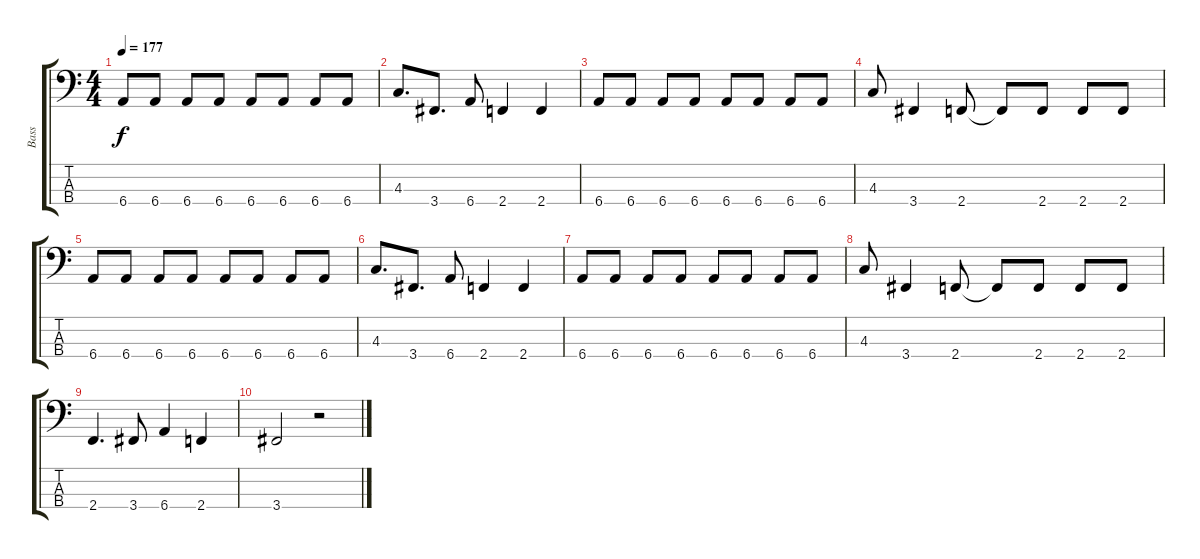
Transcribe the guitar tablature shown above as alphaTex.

\track ("Bass" "Bass") {instrument electricbasspick}
\staff {score tabs}
\tuning (Gb2 Db2 Ab1 Eb1) {hide}
\ts (4 4)
\tempo 177
\clef f4
\ks c
6.4.8{dy f} 6.4.8 6.4.8 6.4.8 6.4.8 6.4.8 6.4.8 6.4.8 |
4.3.8{d} 3.4.8{d} 6.4.8 2.4.4 2.4.4 |
6.4.8 6.4.8 6.4.8 6.4.8 6.4.8 6.4.8 6.4.8 6.4.8 |
4.3.8 3.4.4 2.4.8 2.4{t}.8 2.4.8 2.4.8 2.4.8 |
6.4.8 6.4.8 6.4.8 6.4.8 6.4.8 6.4.8 6.4.8 6.4.8 |
4.3.8{d} 3.4.8{d} 6.4.8 2.4.4 2.4.4 |
6.4.8 6.4.8 6.4.8 6.4.8 6.4.8 6.4.8 6.4.8 6.4.8 |
4.3.8 3.4.4 2.4.8 2.4{t}.8 2.4.8 2.4.8 2.4.8 |
2.4.4{d} 3.4.8 6.4.4 2.4.4 |
3.4.2 r.2
